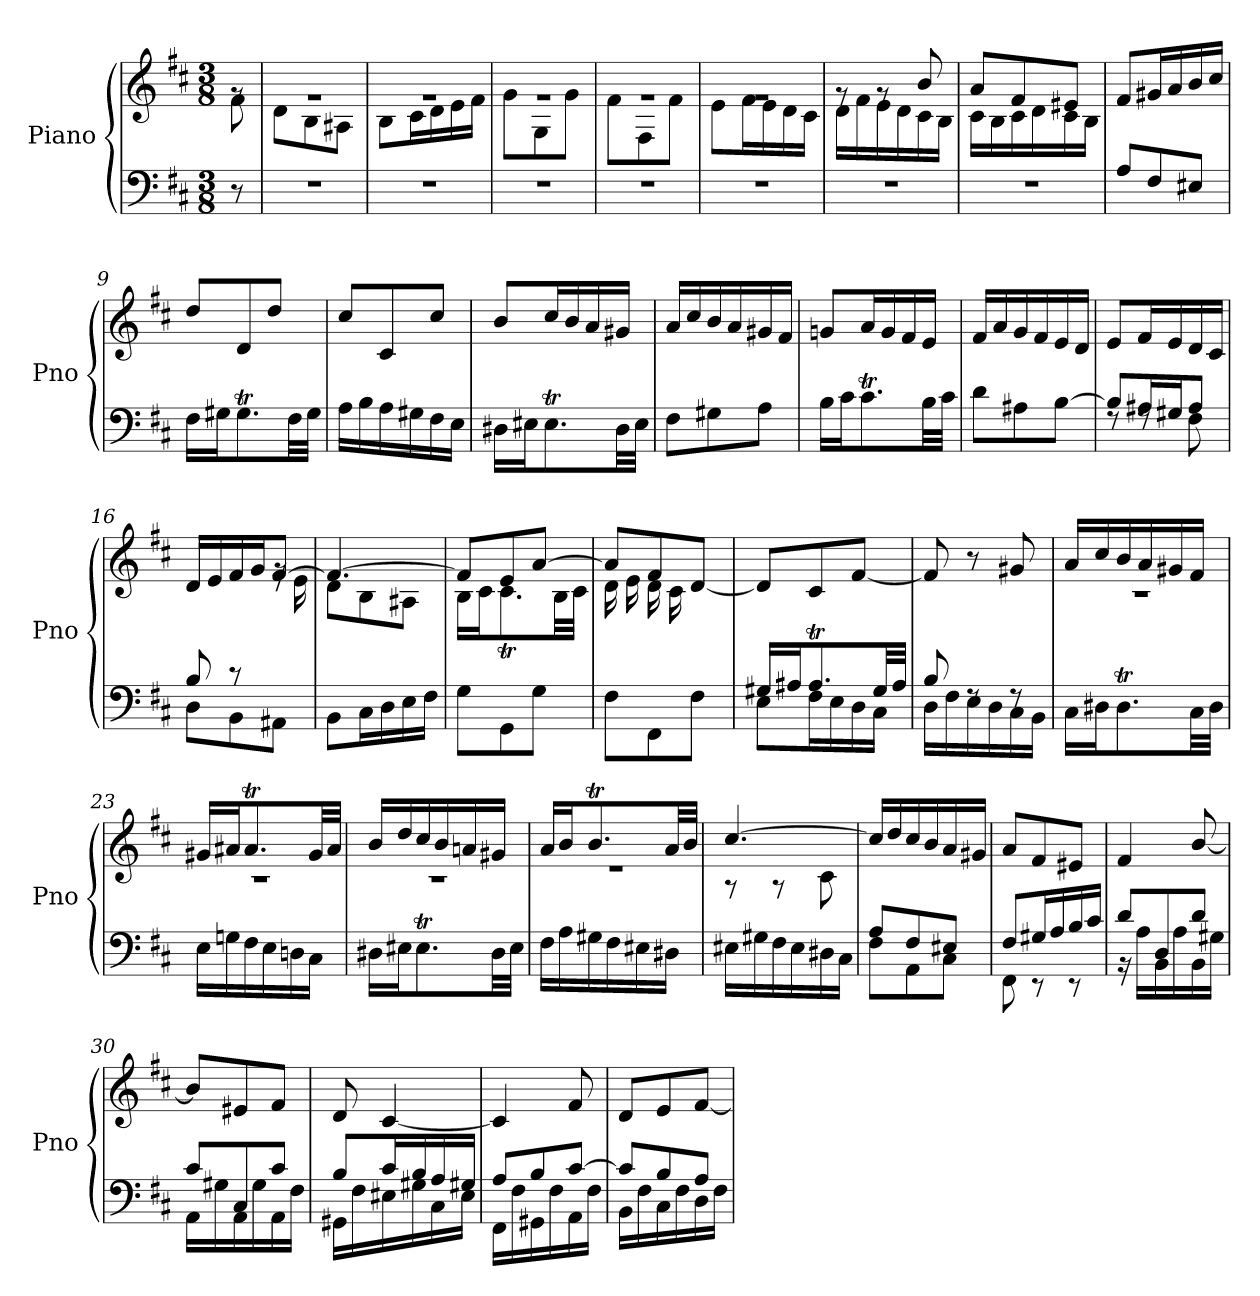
**kern	**kern
*part1	*part1
*staff2	*staff1
*I"Piano	*
*I'Pno	*
*clefF4	*clefG2
*k[f#c#]	*k[f#c#]
*M3/8	*M3/8
*MM93	*MM93
=	=
*	*^
8r	8rg	8f#\
=1	=1	=1
4.r	4.rg	8d\L
.	.	8B\
.	.	8A#X\J
=2	=2	=2
4.r	4.rg	8B\L
.	.	16c#\L
.	.	16d\
.	.	16e\
.	.	16f#\JJ
=3	=3	=3
4.r	4.rg	8g\L
.	.	8G\
.	.	8g\J
=4	=4	=4
4.r	4.rg	8f#\L
.	.	8F#\
.	.	8f#\J
=5	=5	=5
4.r	4.rg	8e\L
.	.	16f#\L
.	.	16e\
.	.	16d\
.	.	16c#\JJ
=6	=6	=6
4.r	8rg	16d\LL
.	.	16f#\
.	8rg	16e\
.	.	16d\
.	8b/	16c#\
.	.	16B\JJ
!!LO:LB:g=z	!!
=7	=7	=7
4.r	8a/L	16c#\LL
.	.	16B\
.	8f#/	16c#\
.	.	16d\
.	8e#X/J	16c#\
.	.	16B\JJ
*	*v	*v
=8	=8
8A/L	8f#/L
8F#/	16g#X/L
.	16a/
8E#X/J	16b/
.	16cc#/JJ
=9	=9
16F#\LL	8dd/L
16G#X\J	.
8.G#t\	8d/
.	8dd/J
32F#\LL	.
32G#\JJJ	.
=10	=10
16A\LL	8cc#/L
16B\	.
16A\	8c#/
16G#X\	.
16F#\	8cc#/J
16E\JJ	.
=11	=11
16D#X\LL	8b/L
16E#X\J	.
8.E#t\	16cc#/L
.	16b/
.	16a/
32D#\LL	16g#X/JJ
32E#\JJJ	.
=12	=12
8F#\L	16a/LL
.	16cc#/
8G#X\	16b/
.	16a/
8A\J	16g#X/
.	16f#/JJ
!!LO:LB:g=z
=13	=13
16B\LL	8gn/L
16c#\J	.
8.c#t\	16a/L
.	16g/
.	16f#/
32B\LL	16e/JJ
32c#\JJJ	.
=14	=14
8d\L	16f#/LL
.	16a/
8A#X\	16g/
.	16f#/
[8B\J	16e/
.	16d/JJ
=15	=15
*^	*
8B/L]	8rF	8e/L
16A#X/L	8rF	16f#/L
16G#X/J	.	16e/
8A#/J	8F#\	16d/
.	.	16c#/JJ
=16	=16	=16
*	*	*^
8B/	8D\L	16d/LL	4ryy
.	.	16e/	.
8r	8BB\	16f#/	.
.	.	16g/J	.
8ryy	8AA#X\J	[8f#/J	16rg
.	.	.	16e\
*v	*v	*	*
=17	=17	=17
8BB\L	4.f#/_	8d\L
16C#\L	.	8B\
16D\	.	.
16E\	.	8A#X\J
16F#\JJ	.	.
=18	=18	=18
8G\L	8f#/L]	16B\LL
.	.	16c#\J
8GG\	8e/	8.c#t\
8G\J	[8a/J	.
.	.	32B\LL
.	.	32c#\JJJ
!!LO:LB:g=z	!!
=19	=19	=19
*^	*	*
4ryy	8F#\L	8a/L]	16d\LL
.	.	.	16e\
.	8FF#\	8f#/	16d\
.	.	.	16c#\
16B/	8F#\J	[8d/J	8ryy
16A/JJ	.	.	.
*	*	*v	*v
=20	=20	=20
16G#X/LL	8E\L	8d/L]
16A#X/J	.	.
8.A#t/	16F#\L	8c#/
.	16E\	.
.	16D\	[8f#/J
32G#/LL	16C#\JJ	.
32A#/JJJ	.	.
=21	=21	=21
8B/	16D\LL	8f#/]
.	16F#\	.
8rF	16E\	8r
.	16D\	.
8rF	16C#\	8g#X/
.	16BB\JJ	.
*v	*v	*
=22	=22
*	*^
16C#\LL	16a/LL	4.r
16D#X\J	16cc#/	.
8.D#t\	16b/	.
.	16a/	.
.	16g#X/	.
32C#\LL	16f#/JJ	.
32D#\JJJ	.	.
=23	=23	=23
16E\LL	16g#X/LL	4.r
16Gn\	16a#X/J	.
16F#\	8.a#t/	.
16E\	.	.
16Dn\	.	.
16C#\JJ	32g#/LL	.
.	32a#/JJJ	.
!!LO:LB:g=z	!!
=24	=24	=24
16D#X\LL	16b/LL	4.r
16E#X\J	16dd/	.
8.E#t\	16cc#/	.
.	16b/	.
.	16an/	.
32D#\LL	16g#X/JJ	.
32E#\JJJ	.	.
=25	=25	=25
16F#\LL	16a/LL	4.r
16A\	16b/J	.
16G#X\	8.bT/	.
16F#\	.	.
16E#X\	.	.
16D#X\JJ	32a/LL	.
.	32b/JJJ	.
=26	=26	=26
16E#X\LL	[4.cc#/	8r
16G#X\	.	.
16F#\	.	8r
16E#\	.	.
16D#X\	.	8c#\
16C#\JJ	.	.
*	*v	*v
=27	=27
*^	*
8A/L	8F#\L	16cc#/LL]
.	.	16dd/
8F#/	8AA\	16cc#/
.	.	16b/
8E#X/J	8C#\J	16a/
.	.	16g#X/JJ
=28	=28	=28
8F#/L	8FF#\	8a/L
16G#X/L	8r	8f#/
16A/	.	.
16B/	8r	8e#X/J
16c#/JJ	.	.
=29	=29	=29
8d/L	16r	4f#/
.	16A\LL	.
8D/	16BB\	.
.	16A\	.
8d/J	16BB\	[8b/
.	16G#X\JJ	.
!!LO:PB:g=z
=30	=30	=30
8c#/L	16AA\LL	8b/L]
.	16G#X\	.
8C#/	16AA\	8e#X/
.	16G#\	.
8c#/J	16AA\	8f#/J
.	16F#\JJ	.
=31	=31	=31
8B/L	16GG#X\LL	8d/
.	16F#\	.
16c#/L	16E#X\	[4c#/
16B/	16G#X\	.
16A/	16C#\	.
16G#X/JJ	16E#\JJ	.
=32	=32	=32
8A/L	16FF#\LL	4c#/]
.	16F#\	.
8B/	16GG#X\	.
.	16F#\	.
[8c#/J	16AA\	8f#/
.	16F#\JJ	.
=33	=33	=33
8c#/L]	16BB\LL	8d/L
.	16F#\	.
8B/	16C#\	8e/
.	16F#\	.
8A/J	16D\	[8f#/J
.	16F#\JJ	.
*v	*v	*
=	=
*-	*-
